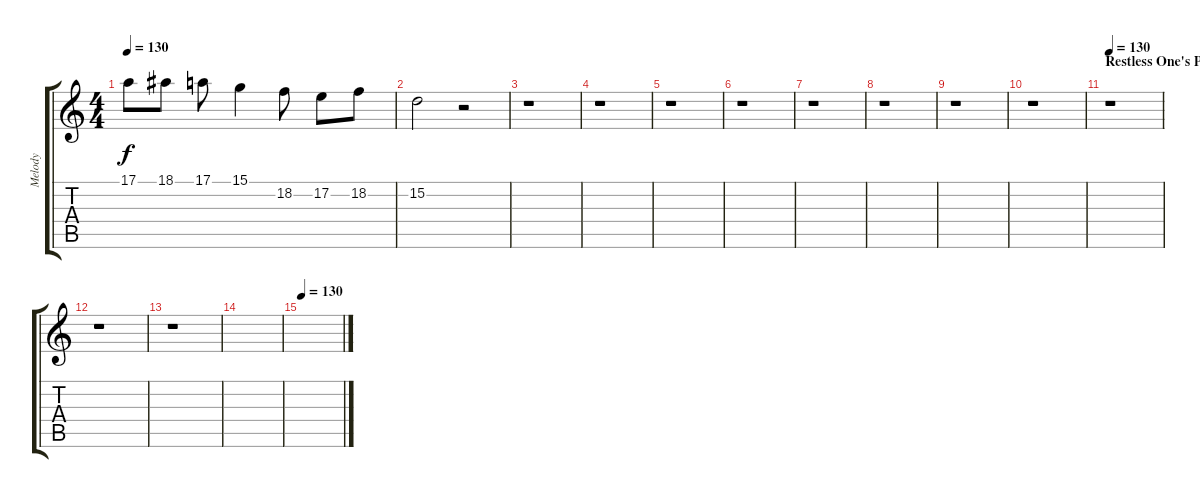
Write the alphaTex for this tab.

\track ("Melody" "Melody") {instrument flute}
\staff {score tabs}
\tuning (E4 B3 G3 D3 A2 E2) {hide}
\ts (4 4)
\tempo 130
\clef g2
\ks c
17.1.8{dy f} 18.1.8 17.1.8 15.1.4 18.2.8 17.2.8 18.2.8 |
15.2.2 r.2 |
r.1 |
r.1 |
r.1 |
r.1 |
r.1 |
r.1 |
r.1 |
r.1 |
\section ("" "Restless One's Piano Solo")
\tempo 130
r.1 |
r.1 |
r.1 |
|
\tempo 130
